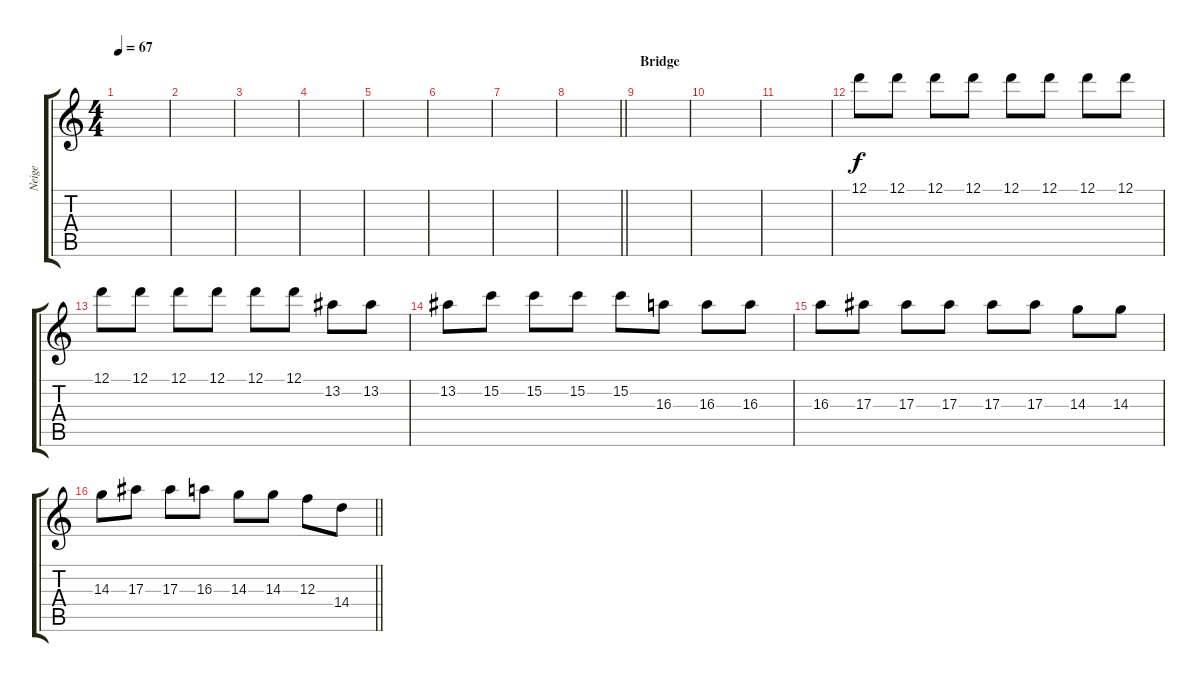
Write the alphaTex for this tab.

\track ("Neige" "Neige") {instrument acousticguitarsteel}
\staff {score tabs}
\tuning (D4 A3 F3 C3 G2 D2) {hide}
\ts (4 4)
\tempo 67
\clef g2
\ks c
|
|
|
|
|
|
|
\barLineRight lightlight
|
\section ("" "Bridge")
|
|
|
12.1.8{volume 13} 12.1.8 12.1.8 12.1.8 12.1.8 12.1.8 12.1.8 12.1.8 |
12.1.8 12.1.8 12.1.8 12.1.8 12.1.8 12.1.8 13.2.8 13.2.8 |
13.2.8 15.2.8 15.2.8 15.2.8 15.2.8 16.3.8 16.3.8 16.3.8 |
16.3.8 17.3.8 17.3.8 17.3.8 17.3.8 17.3.8 14.3.8 14.3.8 |
\barLineRight lightlight
14.3.8 17.3.8 17.3.8 16.3.8 14.3.8 14.3.8 12.3.8 14.4.8
